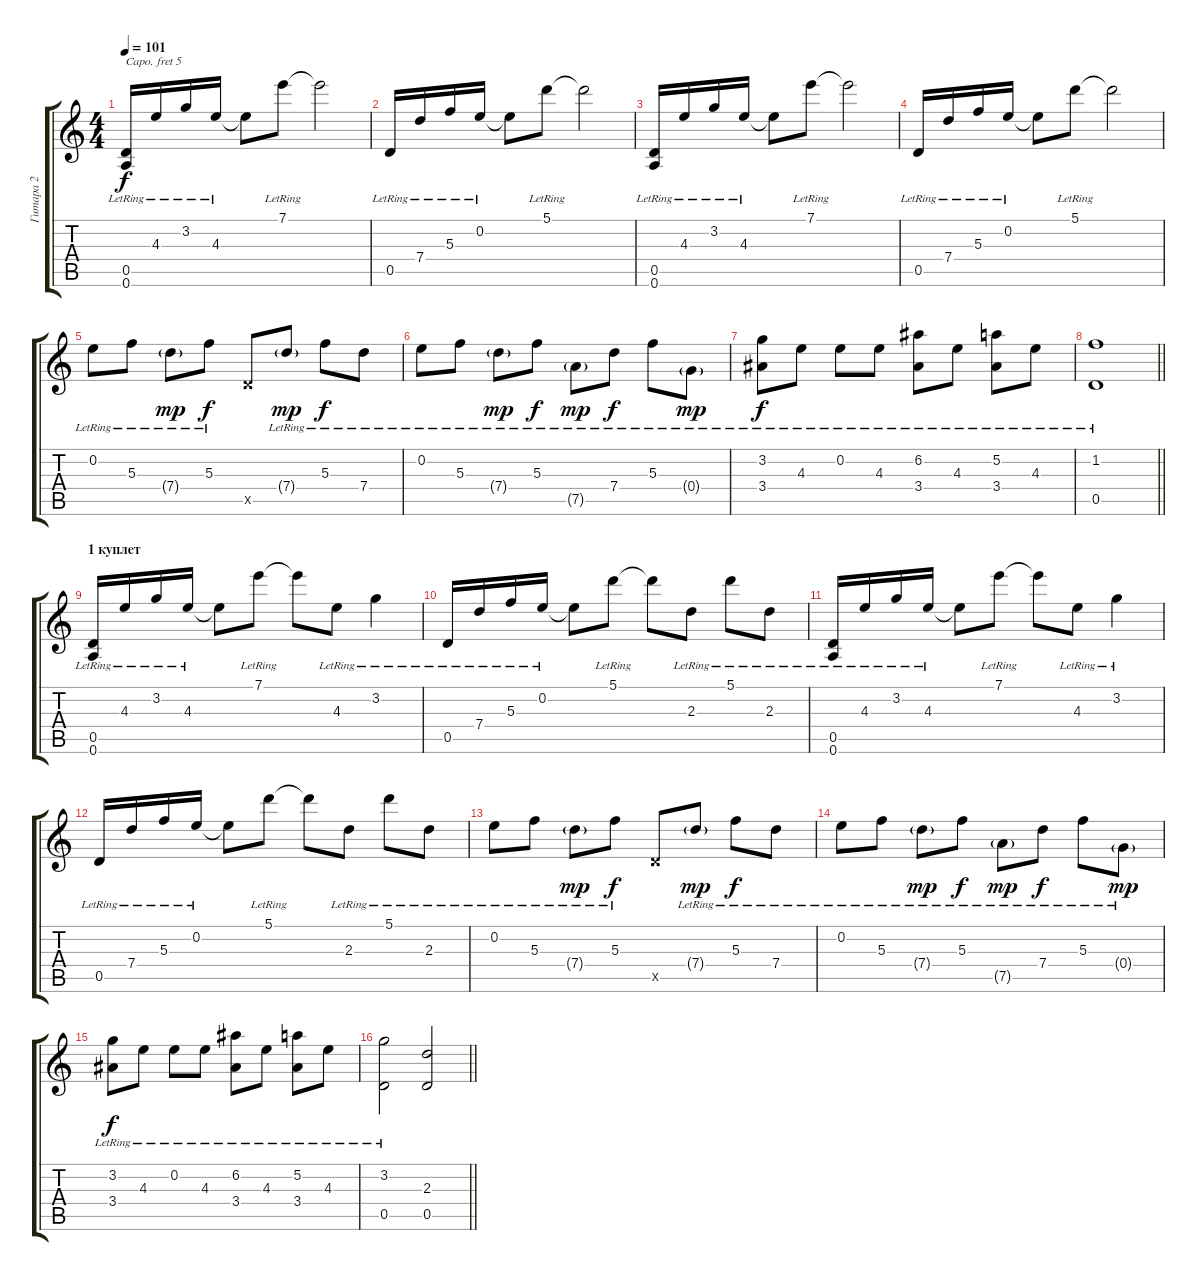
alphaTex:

\track ("Гитара 2" "Гитара 2") {instrument acousticguitarsteel}
\staff {score tabs}
\capo 5
\tuning (E4 B3 G3 D3 A2 E2) {hide}
\ts (4 4)
\tempo 101
\clef g2
\ks c
(0.5{lr} 0.6{lr}).16{dy f instrument acousticguitarsteel} 4.3{lr}.16 3.2{lr}.16 4.3{lr}.16 4.3{t}.8 7.1{lr}.8 7.1{t}.2 |
0.5{lr}.16 7.4{lr}.16 5.3{lr}.16 0.2{lr}.16 0.2{t}.8 5.1{lr}.8 5.1{t}.2 |
(0.5{lr} 0.6{lr}).16 4.3{lr}.16 3.2{lr}.16 4.3{lr}.16 4.3{t}.8 7.1{lr}.8 7.1{t}.2 |
0.5{lr}.16 7.4{lr}.16 5.3{lr}.16 0.2{lr}.16 0.2{t}.8 5.1{lr}.8 5.1{t}.2 |
0.2{lr}.8 5.3{lr}.8 7.4{g lr}.8{dy mp} 5.3{lr}.8{dy f} 0.5{x}.8 7.4{g lr}.8{dy mp} 5.3{lr}.8{dy f} 7.4{lr}.8 |
0.2{lr}.8 5.3{lr}.8 7.4{g lr}.8{dy mp} 5.3{lr}.8{dy f} 7.5{g lr}.8{dy mp} 7.4{lr}.8{dy f} 5.3{lr}.8 0.4{g lr}.8{dy mp} |
(3.2{lr} 3.4{lr}).8{dy f} 4.3{lr}.8 0.2{lr}.8 4.3{lr}.8 (6.2{lr} 3.4{lr}).8 4.3{lr}.8 (5.2{lr} 3.4{lr}).8 4.3{lr}.8 |
\barLineRight lightlight
(1.2{lr} 0.5{lr}).1 |
\section ("" "1 куплет")
(0.5{lr} 0.6{lr}).16 4.3{lr}.16 3.2{lr}.16 4.3{lr}.16 4.3{t}.8 7.1{lr}.8 7.1{t}.8 4.3{lr}.8 3.2{lr}.4 |
0.5{lr}.16 7.4{lr}.16 5.3{lr}.16 0.2{lr}.16 0.2{t}.8 5.1{lr}.8 5.1{t}.8 2.3{lr}.8 5.1{lr}.8 2.3{lr}.8 |
(0.5{lr} 0.6{lr}).16 4.3{lr}.16 3.2{lr}.16 4.3{lr}.16 4.3{t}.8 7.1{lr}.8 7.1{t}.8 4.3{lr}.8 3.2{lr}.4 |
0.5{lr}.16 7.4{lr}.16 5.3{lr}.16 0.2{lr}.16 0.2{t}.8 5.1{lr}.8 5.1{t}.8 2.3{lr}.8 5.1{lr}.8 2.3{lr}.8 |
0.2{lr}.8 5.3{lr}.8 7.4{g lr}.8{dy mp} 5.3{lr}.8{dy f} 0.5{x}.8 7.4{g lr}.8{dy mp} 5.3{lr}.8{dy f} 7.4{lr}.8 |
0.2{lr}.8 5.3{lr}.8 7.4{g lr}.8{dy mp} 5.3{lr}.8{dy f} 7.5{g lr}.8{dy mp} 7.4{lr}.8{dy f} 5.3{lr}.8 0.4{g lr}.8{dy mp} |
(3.2{lr} 3.4{lr}).8{dy f} 4.3{lr}.8 0.2{lr}.8 4.3{lr}.8 (6.2{lr} 3.4{lr}).8 4.3{lr}.8 (5.2{lr} 3.4{lr}).8 4.3{lr}.8 |
\barLineRight lightlight
(3.2{lr} 0.5{lr}).2 (2.3 0.5).2
